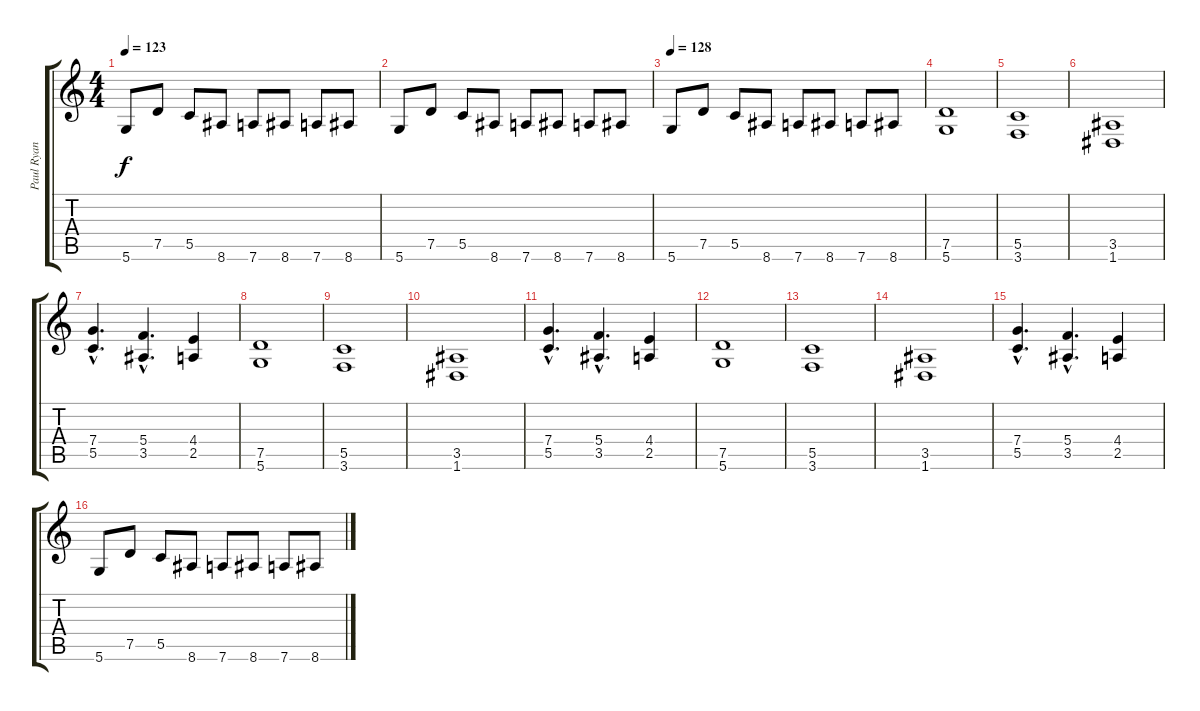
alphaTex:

\track ("Paul Ryan (Guitar)" "Paul Ryan ") {instrument distortionguitar}
\staff {score tabs}
\tuning (D4 A3 F3 C3 G2 D2) {hide}
\ts (4 4)
\tempo 123
\clef g2
\ks c
5.6.8{dy f} 7.5.8 5.5.8 8.6.8 7.6.8 8.6.8 7.6.8 8.6.8 |
5.6.8 7.5.8 5.5.8 8.6.8 7.6.8 8.6.8 7.6.8 8.6.8 |
\tempo 128
5.6.8 7.5.8 5.5.8 8.6.8 7.6.8 8.6.8 7.6.8 8.6.8 |
(7.5 5.6).1 |
(5.5 3.6).1 |
(3.5 1.6).1 |
(7.4{hac} 5.5{hac}).4{d} (5.4{hac} 3.5{hac}).4{d} (4.4 2.5).4 |
(7.5 5.6).1 |
(5.5 3.6).1 |
(3.5 1.6).1 |
(7.4{hac} 5.5{hac}).4{d} (5.4{hac} 3.5{hac}).4{d} (4.4 2.5).4 |
(7.5 5.6).1 |
(5.5 3.6).1 |
(3.5 1.6).1 |
(7.4{hac} 5.5{hac}).4{d} (5.4{hac} 3.5{hac}).4{d} (4.4 2.5).4 |
5.6.8 7.5.8 5.5.8 8.6.8 7.6.8 8.6.8 7.6.8 8.6.8
